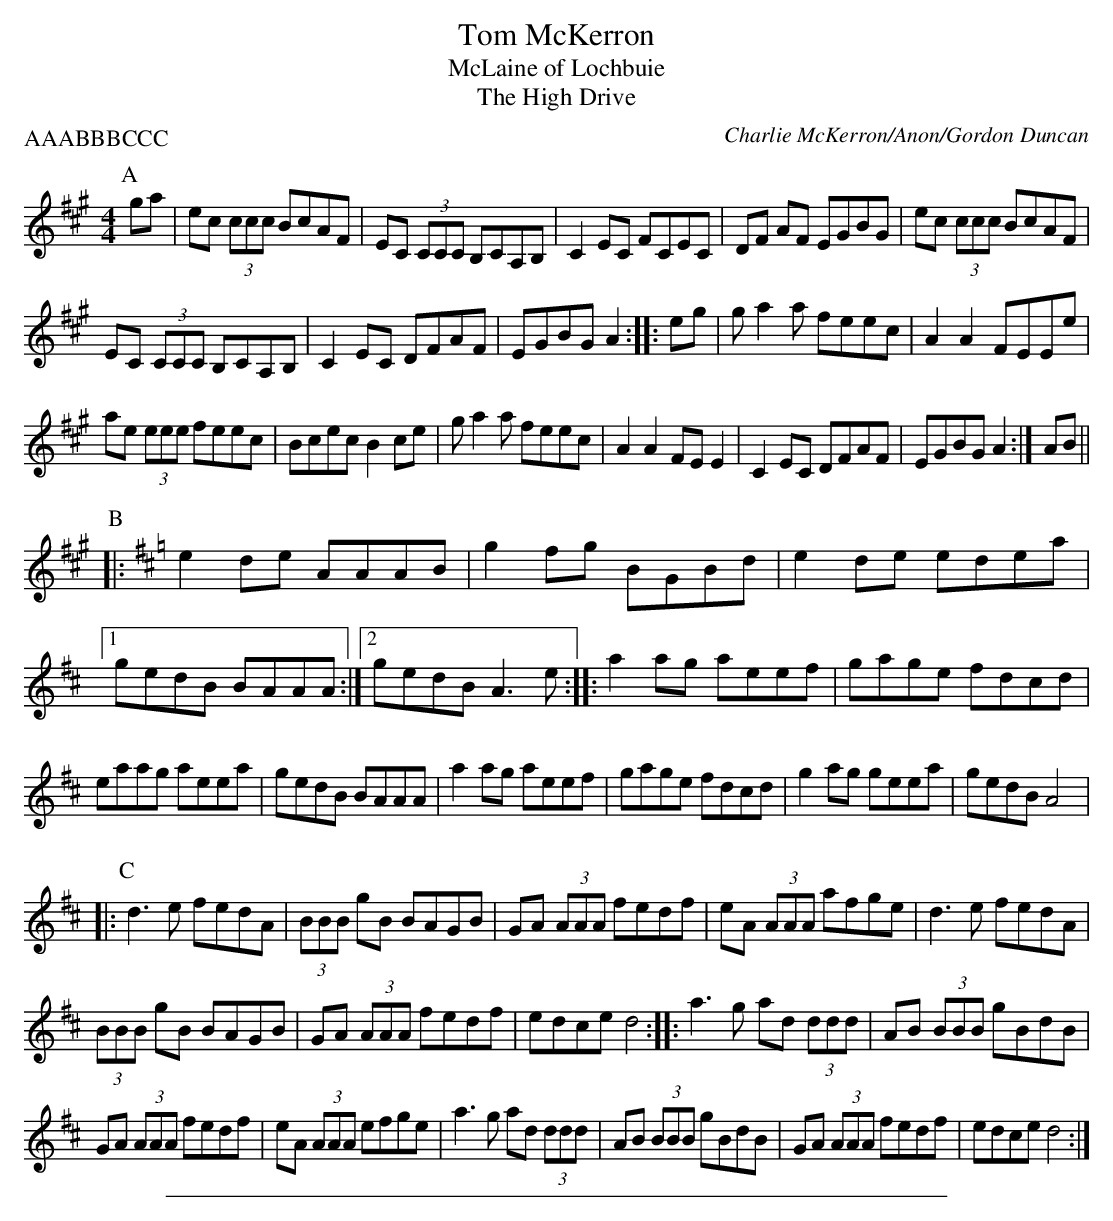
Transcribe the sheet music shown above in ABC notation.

X:1
T: Tom McKerron
T: McLaine of Lochbuie
T: The High Drive
C:Charlie McKerron/Anon/Gordon Duncan
P: AAABBBCCC
M:4/4
L:1/8
K:A
P: A
ga |\
ec (3ccc BcAF | EC (3CCC B,CA,B, |\
C2 EC FCEC | DF AF EGBG |\
ec (3ccc BcAF |
EC (3CCC B,CA,B, |\
C2 EC DFAF | EGBG A2 :: eg |\
g a2 a feec | A2 A2 FEEe |
ae (3eee feec | Bcec B2 ce |\
g a2 a feec | A2 A2 FE E2 |\
C2 EC DFAF | EGBG A2 :| AB ||
P: B
K:D
|:\
e2 de AAAB | g2 fg BGBd |\
e2 de edea |1 gedB BAAA :|2 gedB A3 e ::\
a2 ag aeef | gage fdcd |
eaag aeea | gedB BAAA |\
a2 ag aeef | gage fdcd |\
g2 ag geea | gedB A4 |:
P: C
d3 e fedA | (3BBB gB BAGB |\
GA (3AAA fedf | eA (3AAA afge |\
d3 e fedA |
(3BBB gB BAGB |\
GA (3AAA fedf | edce d4 ::\
a3 g ad (3ddd | AB (3BBB gBdB |
GA (3AAA fedf | eA (3AAA efge |\
a3 g ad (3ddd | AB (3BBB gBdB |\
GA (3AAA fedf | edce d4 :|
